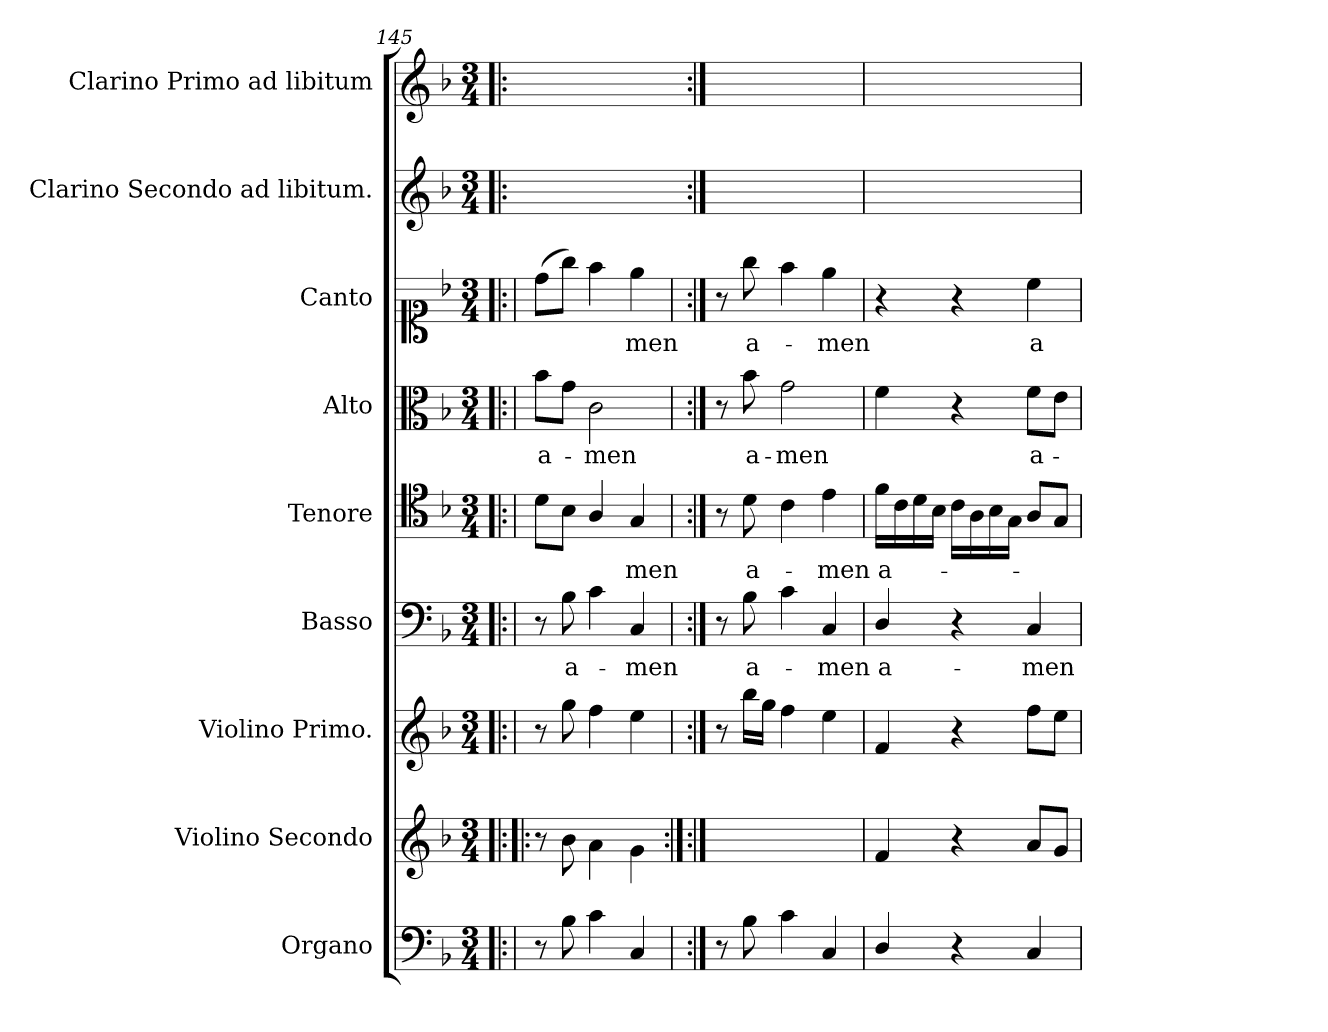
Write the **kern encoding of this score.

**kern	**kern	**kern	**kern	**text	**kern	**text	**kern	**text	**kern	**text	**kern	**kern
*part9	*part8	*part7	*part6	*part6	*part5	*part5	*part4	*part4	*part3	*part3	*part2	*part1
*staff9	*staff8	*staff7	*staff6	*staff6	*staff5	*staff5	*staff4	*staff4	*staff3	*staff3	*staff2	*staff1
*I"Organo	*I"Violino Secondo	*I"Violino Primo.	*I"Basso	*	*I"Tenore	*	*I"Alto	*	*I"Canto	*	*I"Clarino Secondo ad libitum.	*I"Clarino Primo ad libitum
*I'org	*	*I'vl I	*I'B	*	*I'T	*	*I'A	*	*I'C	*	*I'clno II	*I'clno I
*clefF4	*clefG2	*clefG2	*clefF4	*	*clefC4	*	*clefC3	*	*clefC1	*	*clefG2	*clefG2
*k[b-]	*k[b-]	*k[b-]	*k[b-]	*	*k[b-]	*	*k[b-]	*	*k[b-]	*	*k[b-]	*k[b-]
*F:	*F:	*F:	*F:	*	*F:	*	*F:	*	*F:	*	*F:	*F:
*M3/4	*M3/4	*M3/4	*M3/4	*	*M3/4	*	*M3/4	*	*M3/4	*	*M3/4	*M3/4
=145	=145!|:	=145	=145	=145	=145	=145	=145	=145	=145	=145	=145	=145
8r	8r	8r	8r	.	8d\L	.	8b-\L	a-	(8dd\L	.	2.ryy	2.ryy
8B-\	8b-\	8gg\	8B-\	a-	8B-\J	.	8g\J	.	8gg\J)	.	.	.
4c\	4a\	4ff\	4c\	.	4A/	.	2c\	-men	4ff\	.	.	.
4C/	4g\	4ee\	4C/	-men	4G/	-men	.	.	4ee\	-men	.	.
=146	=146:|!	=146	=146	=146	=146	=146	=146	=146	=146	=146	=146	=146
8r	8ryy	8r	8r	.	8r	.	8r	.	8r	.	2.ryy	2.ryy
!	!	!	!	!	!	!LO:LY:i	!	!	!	!LO:LY:i	!	!
8B-\	8b-\yy	16bb-\LL	8B-\	a-	8d\	a-	8b-\	a-	8gg\	a-	.	.
.	.	16gg\JJ	.	.	.	.	.	.	.	.	.	.
4c\	4a\yy	4ff\	4c\	.	4c\	.	2g\	-men	4ff\	.	.	.
!	!	!	!	!	!	!LO:LY:i	!	!	!	!LO:LY:i	!	!
4C/	4g\yy	4ee\	4C/	-men	4e\	-men	.	.	4ee\	-men	.	.
=147	=147	=147	=147	=147	=147	=147	=147	=147	=147	=147	=147	=147
!	!	!	!	!	!	!LO:LY:i	!	!	!	!	!	!
4D/	4f/	4f/	4D/	a-	16f\LL	a-	4f\	.	4r	.	2.ryy	2.ryy
.	.	.	.	.	16c\	.	.	.	.	.	.	.
.	.	.	.	.	16d\	.	.	.	.	.	.	.
.	.	.	.	.	16B-\JJ	.	.	.	.	.	.	.
4r	4r	4r	4r	.	16c\LL	.	4r	.	4r	.	.	.
.	.	.	.	.	16A\	.	.	.	.	.	.	.
.	.	.	.	.	16B-\	.	.	.	.	.	.	.
.	.	.	.	.	16G\JJ	.	.	.	.	.	.	.
!	!	!	!	!	!	!	!	!	!	!LO:LY:i	!	!
4C/	8a/L	8ff\L	4C/	-men	8A/L	.	8f\L	a-	4cc\	a-	.	.
.	8g/J	8ee\J	.	.	8G/J	.	8e\J	.	.	.	.	.
=	=	=	=	=	=	=	=	=	=	=	=	=
*-	*-	*-	*-	*-	*-	*-	*-	*-	*-	*-	*-	*-
